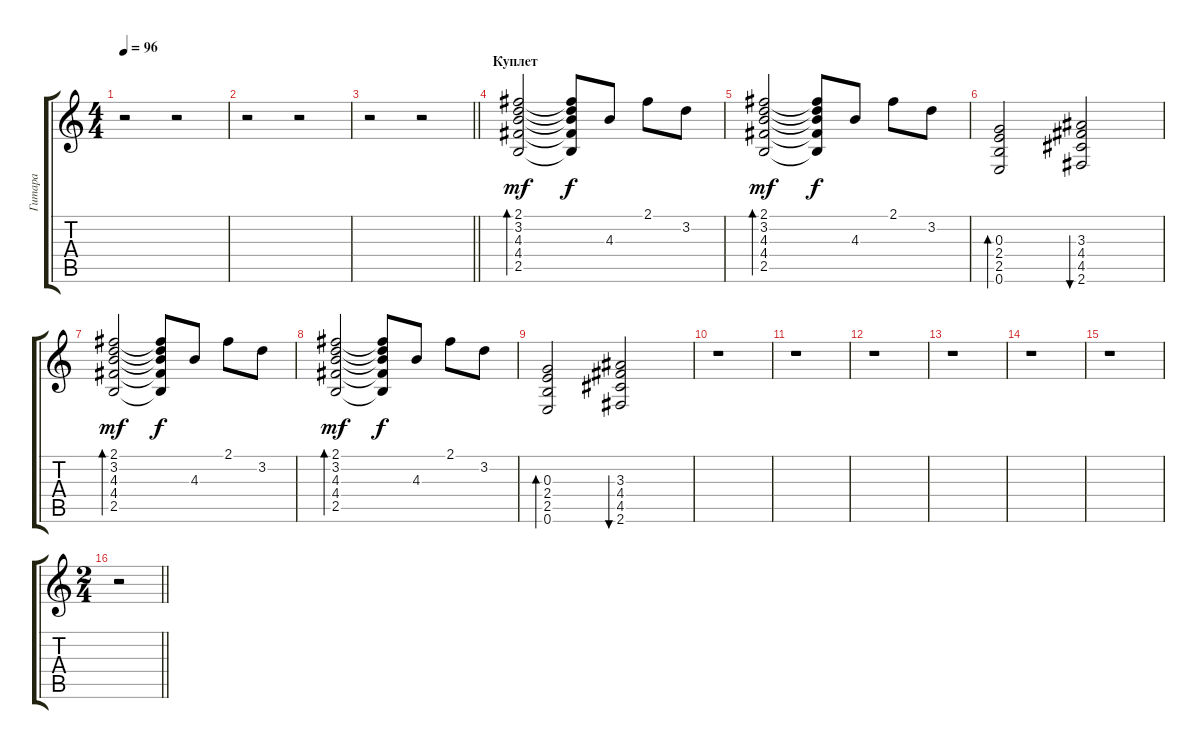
\track ("Гитара" "Гитара") {instrument electricguitarclean}
\staff {score tabs}
\tuning (E4 B3 G3 D3 A2 E2) {hide}
\ts (4 4)
\tempo 96
\clef g2
\ks c
r.2{dy f} r.2 |
r.2 r.2 |
\barLineRight lightlight
r.2 r.2 |
\section ("" "Куплет")
(2.1 3.2 4.3 4.4 2.5).2{bd 120 dy mf} (2.1{t} 3.2{t} 4.3{t} 4.4{t} 2.5{t}).8{dy f} 4.3.8 2.1.8 3.2.8 |
(2.1 3.2 4.3 4.4 2.5).2{bd 120 dy mf} (2.1{t} 3.2{t} 4.3{t} 4.4{t} 2.5{t}).8{dy f} 4.3.8 2.1.8 3.2.8 |
(0.3 2.4 2.5 0.6).2{bd 60} (3.3 4.4 4.5 2.6).2{bu 60} |
(2.1 3.2 4.3 4.4 2.5).2{bd 120 dy mf} (2.1{t} 3.2{t} 4.3{t} 4.4{t} 2.5{t}).8{dy f} 4.3.8 2.1.8 3.2.8 |
(2.1 3.2 4.3 4.4 2.5).2{bd 120 dy mf} (2.1{t} 3.2{t} 4.3{t} 4.4{t} 2.5{t}).8{dy f} 4.3.8 2.1.8 3.2.8 |
(0.3 2.4 2.5 0.6).2{bd 60} (3.3 4.4 4.5 2.6).2{bu 60} |
r.1 |
r.1 |
r.1 |
r.1 |
r.1 |
r.1 |
\ts (2 4)
\barLineRight lightlight
r.2
